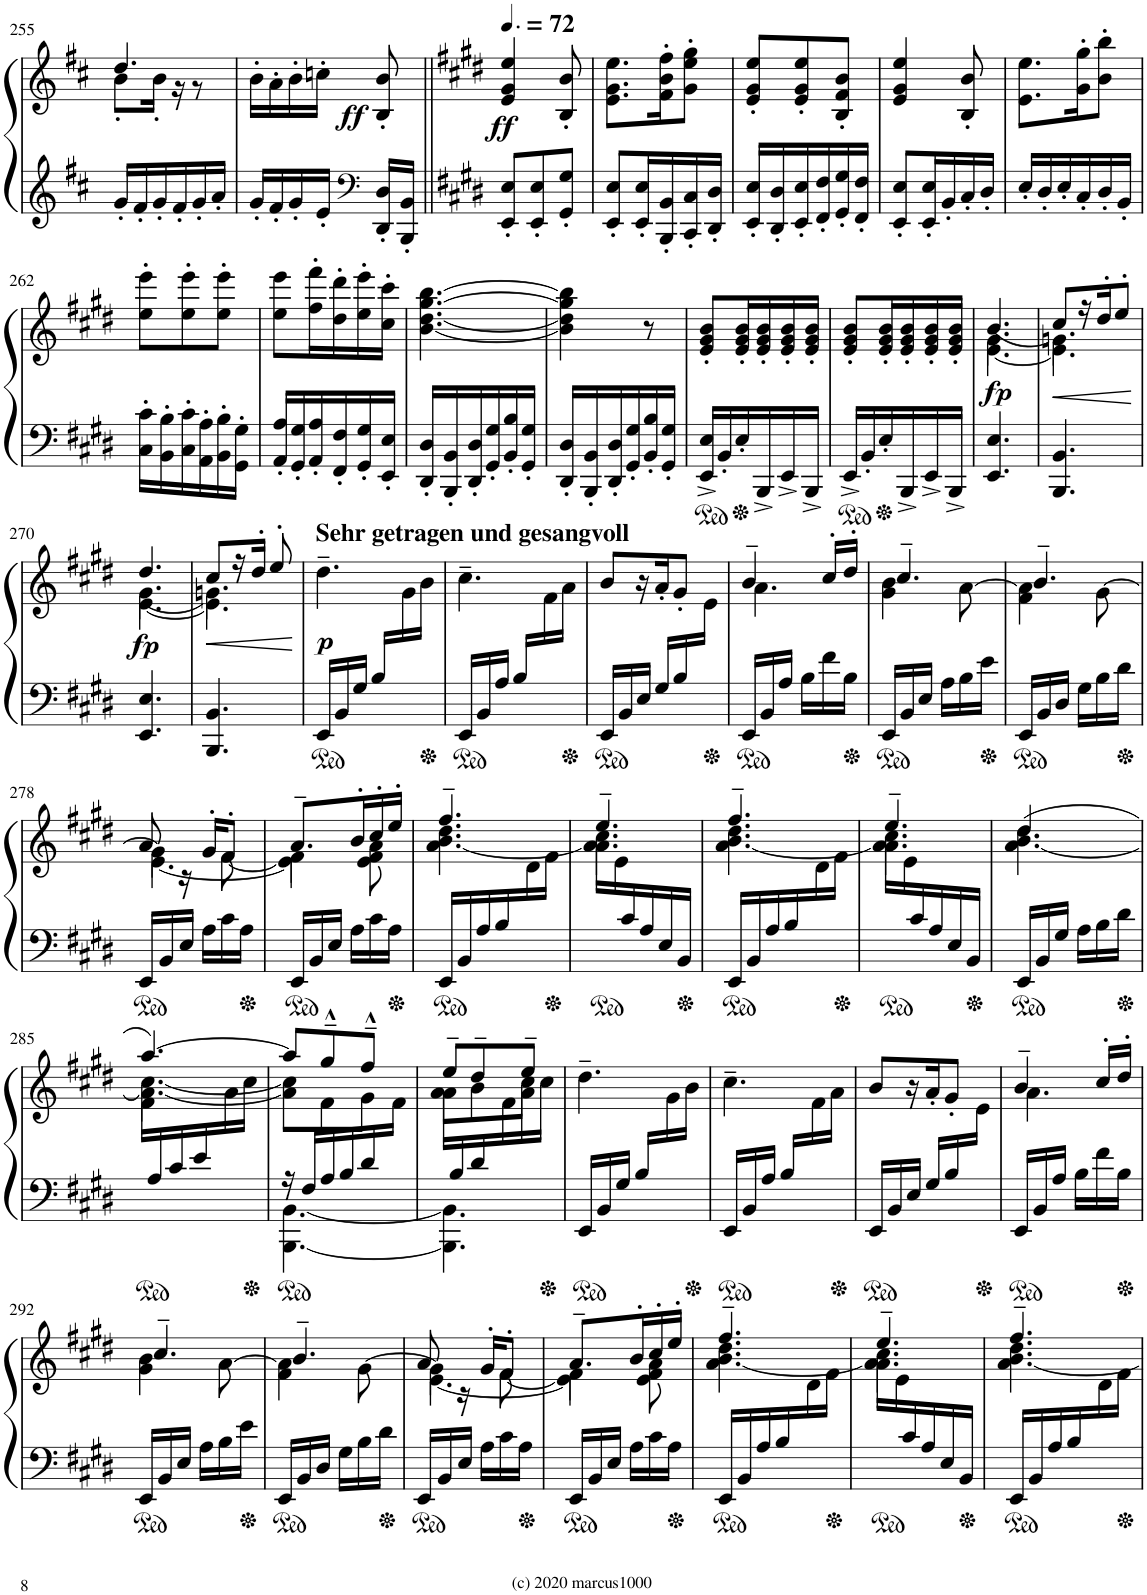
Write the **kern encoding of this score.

**kern	**kern	**dynam
*part1	*part1	*part1
*staff2	*staff1	*staff1/2
*I"Piano	*	*
*I'Pno.	*	*
!!LO:PB:g=z
*clefG2	*clefG2	*
*k[f#c#]	*k[f#c#]	*
*M3/8	*M3/8	*
=255	=255	=255
*	*^	*
16g'/LL	4.dd/	8b'\L	.
16f#'/	.	.	.
16g'/	.	16b'\Jk	.
16f#'/	.	16r	.
16g'/	.	8r	.
16a'/JJ	.	.	.
*	*v	*v	*
=256	=256	=256
16g'/LL	16b'\LL	.
16f#'/	16a'\	.
16g'/	16b'\	.
16e'/JJ	16ccn'\JJ	.
*clefF4	*	*
!	!	!LO:DY:b
16DD/' 16D/'LL	8B/' 8b/'	ff
16BBB/' 16BB/'JJ	.	.
=257||	=257||	=257||
*k[f#c#g#d#]	*k[f#c#g#d#]	*
*	*MM108	*
!	!	!LO:DY:b
8EE/' 8E/'L	4e/ 4g#/ 4ee/	ff
8EE/' 8E/'	.	.
8GG#/' 8G#/'J	8B/' 8b/'	.
=258	=258	=258
8EE/' 8E/'L	8.e\ 8.g#\ 8.ee\L	.
16EE/' 16E/'L	.	.
16BBB/' 16BB/'	16f#\' 16b\' 16ff#\'K	.
16CC#/' 16C#/'	8g#\' 8ee\' 8gg#\'J	.
16DD#/' 16D#/'JJ	.	.
=259	=259	=259
16EE/' 16E/'LL	8e/' 8g#/' 8ee/'L	.
16DD#/' 16D#/'	.	.
16EE/' 16E/'	8e/' 8g#/' 8ee/'	.
16FF#/' 16F#/'	.	.
16GG#/' 16G#/'	8B/' 8f#/' 8b/'J	.
16FF#/' 16F#/'JJ	.	.
=260	=260	=260
8EE/' 8E/'L	4e/ 4g#/ 4ee/	.
16EE/' 16E/'L	.	.
16BB'/	.	.
16C#'/	8B/' 8b/'	.
16D#'/JJ	.	.
=261	=261	=261
16E'/LL	8.e\ 8.ee\L	.
16D#'/	.	.
16E'/	.	.
16C#'/	16g#\' 16gg#\'K	.
16D#'/	8b\' 8bb\'J	.
16BB'/JJ	.	.
!!LO:LB:g=z
=262	=262	=262
16C#\' 16c#\'LL	8ee\' 8eee\'L	.
16BB\' 16B\'	.	.
16C#\' 16c#\'	8ee\' 8eee\'	.
16AA\' 16A\'	.	.
16BB\' 16B\'	8ee\' 8eee\'J	.
16GG#\' 16G#\'JJ	.	.
=263	=263	=263
16AA/' 16A/'LL	8ee\ 8eee\L	.
16GG#/' 16G#/'	.	.
16AA/' 16A/'	16ff#\' 16fff#\'L	.
16FF#/' 16F#/'	16dd#\' 16ddd#\'	.
16GG#/' 16G#/'	16ee\' 16eee\'	.
16EE/' 16E/'JJ	16cc#\' 16ccc#\'JJ	.
=264	=264	=264
16DD#/' 16D#/'LL	[4.b\ [<4.dd#\ [4.gg#\ [4.bb\	.
16BBB/' 16BB/'	.	.
16DD#/' 16D#/'	.	.
16GG#/' 16G#/'	.	.
16BB/' 16B/'	.	.
16GG#/' 16G#/'JJ	.	.
=265	=265	=265
16DD#/' 16D#/'LL	4b\] 4dd#\] 4gg#\] 4bb\]	.
16BBB/' 16BB/'	.	.
16DD#/' 16D#/'	.	.
16GG#/' 16G#/'	.	.
16BB/' 16B/'	8r	.
16GG#/' 16G#/'JJ	.	.
=266	=266	=266
16EE/^ 16E/^LL	8e/' 8g#/' 8b/'L	.
16BB'/	.	.
16E'/	16e/' 16g#/' 16b/'L	.
16BBB^/	16e/' 16g#/' 16b/'	.
16EE^/	16e/' 16g#/' 16b/'	.
16BBB^/JJ	16e/' 16g#/' 16b/'JJ	.
=267	=267	=267
16EE^/LL	8e/' 8g#/' 8b/'L	.
16BB'/	.	.
16E'/	16e/' 16g#/' 16b/'L	.
16BBB^/	16e/' 16g#/' 16b/'	.
16EE^/	16e/' 16g#/' 16b/'	.
16BBB^/JJ	16e/' 16g#/' 16b/'JJ	.
=268	=268	=268
*	*^	*
*	*	*^	*
!	!	!	!	!LO:DY:b
4.EE/ 4.E/	(<4.b/	[4.e\	4.g#\	fp
=269	=269	=269	=269	=269
!	!	!	!	!LO:HP:b
4.BBB/ 4.BB/	8cc#/L	4.e\]	4.gn\)	<
.	16r	.	.	.
.	16dd#'/J	.	.	.
.	8ee'/J	.	.	.
*	*v	*v	*v	*
.	.	[
!!LO:LB:g=z
=270	=270	=270
*	*^	*
*	*	*^	*
!	!	!	!	!LO:DY:b
4.EE/ 4.E/	4.dd#/	[4.e\	(<4.g#\	fp
=271	=271	=271	=271	=271
!	!	!	!	!LO:HP:b
4.BBB/ 4.BB/	8cc#/L	4.e\]	4.gn\)	<
.	16r	.	.	.
.	16dd#'/JJ	.	.	.
.	8ee'/	.	.	.
*	*v	*v	*v	*
.	.	[
=272	=272	=272
*ped	*	*
*	*^	*
!	!LO:TX:a:B:t=Sehr getragen und gesangvoll	!	!
!	!	!	!LO:DY:b
16EE/LL	4.dd#~\	4ryy	p
16BB/	.	.	.
16G#/JJ	.	.	.
16B/LL	.	.	.
8ryy	.	16g#\	.
.	.	16b\JJ	.
=273	=273	=273	=273
*ped	*	*	*
*	*Xped	*	*
16EE/LL	4.cc#~\	4ryy	.
16BB/	.	.	.
16A/JJ	.	.	.
16B/LL	.	.	.
8ryy	.	16f#\	.
.	.	16a\JJ	.
=274	=274	=274	=274
*ped	*	*	*
*	*Xped	*	*
16EE/LL	8b/L	16ryy	.
*	*v	*v	*
16BB/	.	.
16E/JJ	16r	.
16G#/LL	16a'/J	.
16B/	8g#'/J	.
*	*^	*
16ryy	.	16e\JJ	.
=275	=275	=275	=275
*	*Xped	*	*
16EE/LL	4.a\	4b~/	.
16BB/	.	.	.
16A/JJ	.	.	.
16B\LL	.	.	.
16f#\	.	16cc#'/LL	.
16B\JJ	.	16dd#'/JJ	.
=276	=276	=276	=276
16EE/LL	4g#\ 4b\	4.cc#~/	.
16BB/	.	.	.
16E/JJ	.	.	.
16A\LL	.	.	.
16B\	[>8a\	.	.
16e\JJ	.	.	.
=277	=277	=277	=277
16EE/LL	4f#\ 4a\]	4.b~/	.
16BB/	.	.	.
16D#/JJ	.	.	.
16G#\LL	.	.	.
16B\	[>8g#\	.	.
16d#\JJ	.	.	.
!!LO:LB:g=z
=278	=278	=278	=278
*	*	*^	*
16EE/LL	4g#\]	[4.e\	8a/	.
16BB/	.	.	.	.
16E/JJ	.	.	16r	.
16A\LL	.	.	16g#'/KL	.
16c#\	[8f#\	.	8f#'/J	.
16A\JJ	.	.	.	.
=279	=279	=279	=279	=279
16EE/LL	4f#\]	4e\]	8.a~/L	.
16BB/	.	.	.	.
16E/JJ	.	.	.	.
16A\LL	.	.	16b'/L	.
16c#\	8e\ 8f#\ 8a\	8ryy	16cc#'/	.
16A\JJ	.	.	16ee'/JJ	.
=280	=280	=280	=280	=280
*ped	*	*	*	*
16EE/LL	[<4.a\ 4.b\ 4.dd#\	4.ff#~/	4ryy	.
16BB/	.	.	.	.
16A/	.	.	.	.
16B/	.	.	.	.
8ryy	.	.	16d#\	.
.	.	.	16f#\JJ	.
=281	=281	=281	=281	=281
*	*Xped	*	*	*
*	*ped	*	*	*
8ryy	4.a\] 4.cc#\	4.ee~/	16a\LL	.
.	.	.	16e\	.
16c#/	.	.	4ryy	.
16A/	.	.	.	.
16E/	.	.	.	.
16BB/JJ	.	.	.	.
=282	=282	=282	=282	=282
*Xped	*	*	*	*
*ped	*	*	*	*
16EE/LL	[<4.a\ 4.b\ 4.dd#\	4.ff#~/	4ryy	.
16BB/	.	.	.	.
16A/	.	.	.	.
16B/	.	.	.	.
8ryy	.	.	16d#\	.
.	.	.	16f#\JJ	.
=283	=283	=283	=283	=283
*	*Xped	*	*	*
*	*ped	*	*	*
8ryy	4.a\] 4.cc#\	4.ee~/	16a\LL	.
.	.	.	16e\	.
16c#/	.	.	4ryy	.
16A/	.	.	.	.
16E/	.	.	.	.
16BB/JJ	.	.	.	.
*	*v	*v	*v	*
=284	=284	=284
*Xped	*	*
*	*^	*
16EE/LL	(>[<4.a\ 4.b\ 4.dd#\	4.dd#/	.
16BB/	.	.	.
16G#/JJ	.	.	.
16A\LL	.	.	.
16B\	.	.	.
16d#\JJ	.	.	.
!!LO:LB:g=z
=285	=285	=285	=285
*	*	*^	*
*	*ped	*	*	*
16ryy	4.a\_ [4.cc#\	[4.aa/)	16f#\LL	.
16A/	.	.	8.ryy	.
16c#/	.	.	.	.
16e/	.	.	.	.
8ryy	.	.	16a\	.
.	.	.	16cc#\JJ	.
=286	=286	=286	=286	=286
*ped	*	*	*	*
*^	*	*	*	*
*	*	*Xped	*	*	*
16r	[4.BBB\ [4.BB\	8a\] 8cc#\]L	8aa/L]	16ryy	.
*	*	*	*v	*v	*
16F#/LL	.	.	.	.
16A/	.	8f#\	8gg#~^^/	.
16B/	.	.	.	.
16d#/	.	8g#\J	8ff#~^^/J	.
*	*	*	*^	*
16ryy	.	.	.	16f#\JJ	.
=287	=287	=287	=287	=287	=287
16ryy	4.BBB\] 4.BB\]	8a\L	8ee~/L	16a\LL	.
16B/	.	.	.	8ryy	.
16d#/	.	8b\	8dd#~/	.	.
8.ryy	.	.	.	16f#\	.
.	.	8cc#\J	8ee~/J	16a\	.
.	.	.	.	16cc#\JJ	.
*v	*v	*	*	*	*
*	*v	*v	*v	*
=288	=288	=288
*ped	*	*
*	*Xped	*
*	*^	*
16EE/LL	4.dd#~\	4ryy	.
16BB/	.	.	.
16G#/JJ	.	.	.
16B/LL	.	.	.
8ryy	.	16g#\	.
.	.	16b\JJ	.
=289	=289	=289	=289
*ped	*	*	*
*	*Xped	*	*
16EE/LL	4.cc#~\	4ryy	.
16BB/	.	.	.
16A/JJ	.	.	.
16B/LL	.	.	.
8ryy	.	16f#\	.
.	.	16a\JJ	.
=290	=290	=290	=290
*ped	*	*	*
*	*Xped	*	*
16EE/LL	8b/L	16ryy	.
*	*v	*v	*
16BB/	.	.
16E/JJ	16r	.
16G#/LL	16a'/J	.
16B/	8g#'/J	.
*	*^	*
16ryy	.	16e\JJ	.
=291	=291	=291	=291
*	*Xped	*	*
16EE/LL	4.a\	4b~/	.
16BB/	.	.	.
16A/JJ	.	.	.
16B\LL	.	.	.
16f#\	.	16cc#'/LL	.
16B\JJ	.	16dd#'/JJ	.
!!LO:LB:g=z	!!
=292	=292	=292	=292
16EE/LL	4g#\ 4b\	4.cc#~/	.
16BB/	.	.	.
16E/JJ	.	.	.
16A\LL	.	.	.
16B\	[>8a\	.	.
16e\JJ	.	.	.
=293	=293	=293	=293
16EE/LL	4f#\ 4a\]	4.b~/	.
16BB/	.	.	.
16D#/JJ	.	.	.
16G#\LL	.	.	.
16B\	[>8g#\	.	.
16d#\JJ	.	.	.
=294	=294	=294	=294
*	*	*^	*
16EE/LL	4g#\]	[4.e\	8a/	.
16BB/	.	.	.	.
16E/JJ	.	.	16r	.
16A\LL	.	.	16g#'/KL	.
16c#\	[8f#\	.	8f#'/J	.
16A\JJ	.	.	.	.
=295	=295	=295	=295	=295
16EE/LL	4f#\]	4e\]	8.a~/L	.
16BB/	.	.	.	.
16E/JJ	.	.	.	.
16A\LL	.	.	16b'/L	.
16c#\	8e\ 8f#\ 8a\	8ryy	16cc#'/	.
16A\JJ	.	.	16ee'/JJ	.
=296	=296	=296	=296	=296
*ped	*	*	*	*
16EE/LL	[<4.a\ 4.b\ 4.dd#\	4.ff#~/	4ryy	.
16BB/	.	.	.	.
16A/	.	.	.	.
16B/	.	.	.	.
8ryy	.	.	16d#\	.
.	.	.	16f#\JJ	.
=297	=297	=297	=297	=297
*	*Xped	*	*	*
*	*ped	*	*	*
8ryy	4.a\] 4.cc#\	4.ee~/	16a\LL	.
.	.	.	16e\	.
16c#/	.	.	4ryy	.
16A/	.	.	.	.
16E/	.	.	.	.
16BB/JJ	.	.	.	.
=298	=298	=298	=298	=298
*Xped	*	*	*	*
*ped	*	*	*	*
16EE/LL	[<4.a\ 4.b\ 4.dd#\	4.ff#~/	4ryy	.
16BB/	.	.	.	.
16A/	.	.	.	.
16B/	.	.	.	.
8ryy	.	.	16d#\	.
.	.	.	16f#\JJ	.
*	*Xped	*	*	*
*	*v	*v	*v	*
=	=	=
*-	*-	*-
